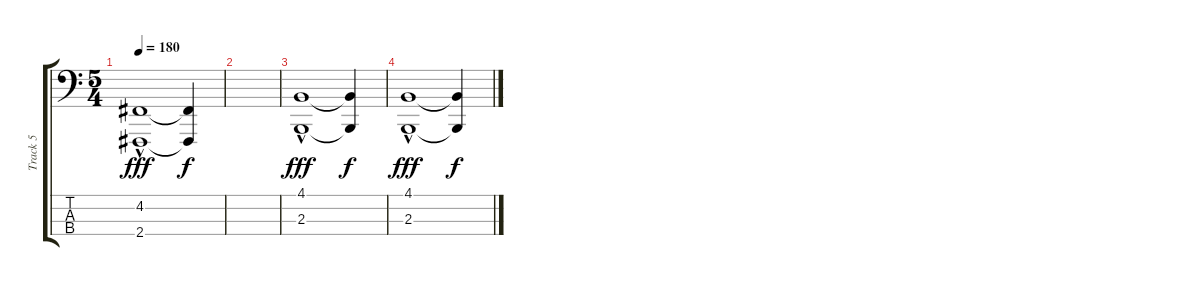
\track ("Track 5" "Track 5") {instrument acousticgrandpiano}
\staff {score tabs}
\tuning (G2 D2 A1 E1) {hide}
\ts (5 4)
\tempo 180
\clef f4
\ks c
(4.2 2.4{hac}).1{dy fff} (4.2{t} 2.4{t}).4{dy f} |
|
(4.1 2.3{hac}).1{dy fff} (4.1{t} 2.3{t}).4{dy f} |
(4.1 2.3{hac}).1{dy fff} (4.1{t} 2.3{t}).4{dy f}
